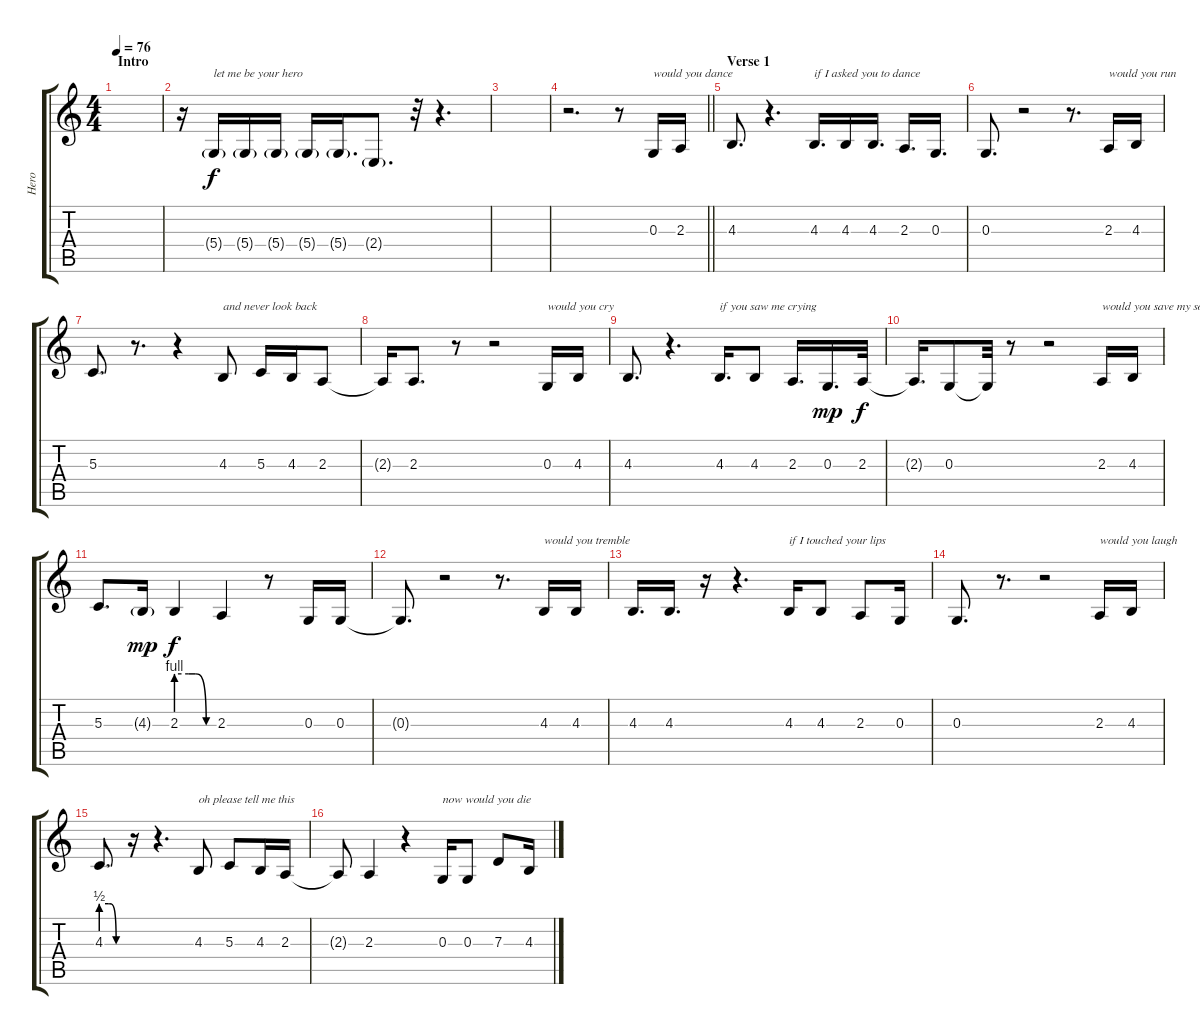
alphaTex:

\track ("Hero" "Hero") {instrument flute}
\staff {score tabs}
\tuning (E4 B3 G3 D3 A2 E2) {hide}
\ts (4 4)
\section ("" "Intro")
\tempo 76
\clef g2
\ks c
|
r.16 5.4{g}.16{txt "let me be your hero"} 5.4{g}.16 5.4{g}.16 5.4{g}.16 5.4{g}.16{d} 2.4{g}.8{d} r.32 r.4{d} |
|
\barLineRight lightlight
r.2{d} r.8 0.3.16{txt "would you dance" dy f} 2.3.16 |
\section ("" "Verse 1")
4.3.8{d} r.4{d} 4.3.16{d txt "if I asked you to dance"} 4.3.16 4.3.16{d} 2.3.16{d} 0.3.16{d} |
0.3.8{d} r.2 r.8{d} 2.3.16{txt "would you run"} 4.3.16 |
5.3.8{d} r.8{d} r.4 4.3.8{txt "and never look back"} 5.3.16 4.3.16 2.3.8 |
2.3{t}.16 2.3.8{d} r.8 r.2 0.3.16{txt "would you cry"} 4.3.16 |
4.3.8{d} r.4{d} 4.3.16{d txt "if you saw me crying"} 4.3.8 2.3.16{d} 0.3.16{d dy mp} 2.3.32{dy f} |
2.3{t}.16{d} 0.3.8 0.3{t}.32 r.8 r.2 2.3.16{txt "would you save my soul tonight"} 4.3.16 |
5.3.8{d} 4.3{g}.16{dy mp} 2.3{be (custom 0 4 20 4 31 4 48 0 60 0)}.4{dy f} 2.3.4 r.8 0.3.16 0.3.16 |
0.3{t}.8{d} r.2 r.8{d} 4.3.16{txt "would you tremble"} 4.3.16 |
4.3.16{d} 4.3.16{d} r.16 r.4{d} 4.3.16{txt "if I touched your lips"} 4.3.8 2.3.8 0.3.16 |
0.3.8{d} r.8{d} r.2 2.3.16{txt "would you laugh"} 4.3.16 |
4.3{be (custom 0 2 20 2 23 2 40 0 46 0 60 0)}.8{d} r.16 r.4{d} 4.3.8{txt "oh please tell me this"} 5.3.8 4.3.16 2.3.16 |
2.3{t}.8 2.3.4 r.4 0.3.16{txt "now would you die"} 0.3.8 7.3.8 4.3.16
